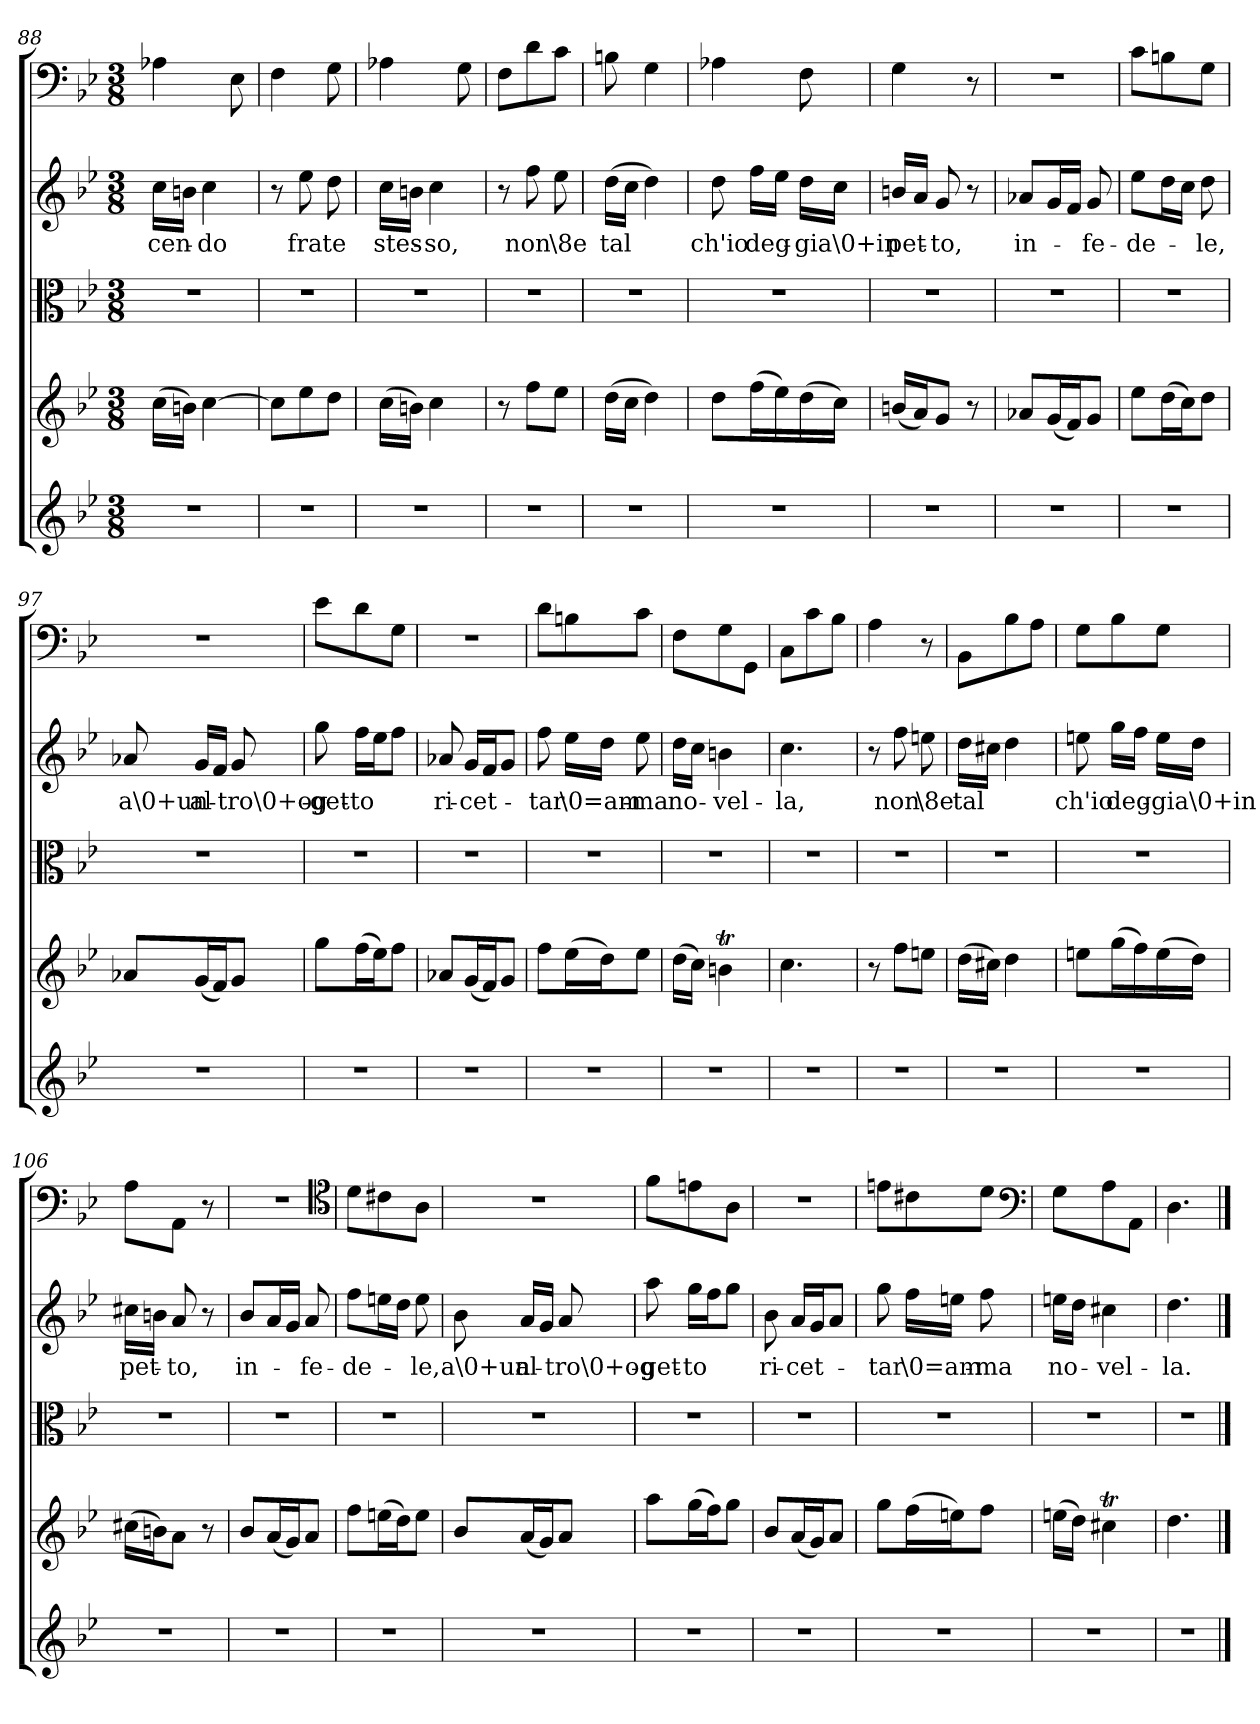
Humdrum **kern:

**kern	**kern	**kern	**kern	**text	**kern
*part5	*part4	*part3	*part2	*part2	*part1
*staff5	*staff4	*staff3	*staff2	*staff2	*staff1
*clefG2	*clefG2	*clefC3	*clefG2	*	*clefF4
*k[b-e-]	*k[b-e-]	*k[b-e-]	*k[b-e-]	*	*k[b-e-]
*B-:	*B-:	*B-:	*B-:	*	*B-:
*M3/8	*M3/8	*M3/8	*M3/8	*	*M3/8
=88	=88	=88	=88	=88	=88
4.r	(16cc\LL	4.r	16cc\LL	-cen-	4A-X\
.	16bn\JJ)	.	16bn\JJ	.	.
.	[4cc\	.	4cc\	-do	.
.	.	.	.	.	8E-\
=89	=89	=89	=89	=89	=89
4.r	8cc\L]	4.r	8r	.	4F\
.	8ee-\	.	8ee-\	fra	.
.	8dd\J	.	8dd\	te	8G\
=90	=90	=90	=90	=90	=90
4.r	(16cc\LL	4.r	16cc\LL	stes-	4A-X\
.	16bn\JJ)	.	16bn\JJ	.	.
.	4cc\	.	4cc\	-so,	.
.	.	.	.	.	8G\
=91	=91	=91	=91	=91	=91
4.r	8r	4.r	8r	.	8F\L
.	8ff\L	.	8ff\	non	8d\
.	8ee-\J	.	8ee-\	\8e	8c\J
=92	=92	=92	=92	=92	=92
4.r	(16dd\LL	4.r	(16dd\LL	tal	8Bn\
.	16cc\JJ	.	16cc\JJ	.	.
.	4dd\)	.	4dd\)	.	4G\
=93	=93	=93	=93	=93	=93
4.r	8dd\L	4.r	8dd\	ch'io	4A-X\
.	(16ff\L	.	16ff\LL	deg-	.
.	16ee-\)	.	16ee-\JJ	.	.
.	(16dd\	.	16dd\LL	-gia\0+in	8F\
.	16cc\JJ)	.	16cc\JJ	.	.
=94	=94	=94	=94	=94	=94
4.r	(16bn/LL	4.r	16bn/LL	pet-	4G\
.	16a/J)	.	16a/JJ	.	.
.	8g/J	.	8g/	-to,	.
.	8r	.	8r	.	8r
=95	=95	=95	=95	=95	=95
4.r	8a-X/L	4.r	8a-X/L	in-	4.r
.	(16g/L	.	16g/L	.	.
.	16f/J)	.	16f/JJ	.	.
.	8g/J	.	8g/	-fe-	.
=96	=96	=96	=96	=96	=96
4.r	8ee-\L	4.r	8ee-\L	-de-	8c\L
.	(16dd\L	.	16dd\L	.	8Bn\
.	16cc\J)	.	16cc\JJ	.	.
.	8dd\J	.	8dd\	-le,	8G\J
=97	=97	=97	=97	=97	=97
4.r	8a-X/L	4.r	8a-X/	a\0+un	4.r
.	(16g/L	.	16g/LL	al-	.
.	16f/J)	.	16f/JJ	.	.
.	8g/J	.	8g/	-tro\0+og-	.
=98	=98	=98	=98	=98	=98
4.r	8gg\L	4.r	8gg\	-get-	8e-\L
.	(16ff\L	.	16ff\LL	-to	8d\
.	16ee-\J)	.	16ee-\J	.	.
.	8ff\J	.	8ff\J	.	8G\J
=99	=99	=99	=99	=99	=99
4.r	8a-X/L	4.r	8a-X/	ri-	4.r
.	(16g/L	.	16g/LL	-cet-	.
.	16f/J)	.	16f/J	.	.
.	8g/J	.	8g/J	.	.
=100	=100	=100	=100	=100	=100
4.r	8ff\L	4.r	8ff\	-tar	8d\L
.	(16ee-\L	.	16ee-\LL	\0=am-	8Bn\
.	16dd\J)	.	16dd\JJ	.	.
.	8ee-\J	.	8ee-\	-ma	8c\J
=101	=101	=101	=101	=101	=101
4.r	(16dd\LL	4.r	16dd\LL	no-	8F\L
.	16cc\JJ)	.	16cc\JJ	.	.
.	4bnt\	.	4bn\	-vel-	8G\
.	.	.	.	.	8GG\J
=102	=102	=102	=102	=102	=102
4.r	4.cc\	4.r	4.cc\	-la,	8C\L
.	.	.	.	.	8c\
.	.	.	.	.	8B-\J
=103	=103	=103	=103	=103	=103
4.r	8r	4.r	8r	.	4A\
.	8ff\L	.	8ff\	non	.
.	8een\J	.	8een\	\8e	8r
=104	=104	=104	=104	=104	=104
4.r	(16dd\LL	4.r	16dd\LL	tal	8BB-\L
.	16cc#X\JJ)	.	16cc#X\JJ	.	.
.	4dd\	.	4dd\	.	8B-\
.	.	.	.	.	8A\J
=105	=105	=105	=105	=105	=105
4.r	8een\L	4.r	8een\	ch'io	8G\L
.	(16gg\L	.	16gg\LL	deg-	8B-\
.	16ff\)	.	16ff\JJ	.	.
.	(16ee\	.	16ee\LL	-gia\0+in	8G\J
.	16dd\JJ)	.	16dd\JJ	.	.
=106	=106	=106	=106	=106	=106
4.r	(16cc#X\LL	4.r	16cc#X\LL	pet-	8A\L
.	16bn\J)	.	16bn\JJ	.	.
.	8a\J	.	8a/	-to,	8AA\J
.	8r	.	8r	.	8r
=107	=107	=107	=107	=107	=107
4.r	8b-/L	4.r	8b-/L	in-	4.r
.	(16a/L	.	16a/L	.	.
.	16g/J)	.	16g/JJ	.	.
.	8a/J	.	8a/	-fe-	.
*	*	*	*	*	*clefC4
=108	=108	=108	=108	=108	=108
4.r	8ff\L	4.r	8ff\L	-de-	8d\L
.	(16een\L	.	16een\L	.	8c#X\
.	16dd\J)	.	16dd\JJ	.	.
.	8ee\J	.	8ee\	-le,	8A\J
=109	=109	=109	=109	=109	=109
4.r	8b-/L	4.r	8b-\	a\0+un	4.r
.	(16a/L	.	16a/LL	al-	.
.	16g/J)	.	16g/JJ	.	.
.	8a/J	.	8a/	-tro\0+og-	.
=110	=110	=110	=110	=110	=110
4.r	8aa\L	4.r	8aa\	-get-	8f\L
.	(16gg\L	.	16gg\LL	-to	8en\
.	16ff\J)	.	16ff\J	.	.
.	8gg\J	.	8gg\J	.	8A\J
=111	=111	=111	=111	=111	=111
4.r	8b-/L	4.r	8b-\	ri-	4.r
.	(16a/L	.	16a/LL	-cet-	.
.	16g/J)	.	16g/J	.	.
.	8a/J	.	8a/J	.	.
=112	=112	=112	=112	=112	=112
4.r	8gg\L	4.r	8gg\	-tar	8en\L
.	(16ff\L	.	16ff\LL	\0=am-	8c#X\
.	16een\J)	.	16een\JJ	.	.
.	8ff\J	.	8ff\	-ma	8d\J
*	*	*	*	*	*clefF4
=113	=113	=113	=113	=113	=113
4.r	(16een\LL	4.r	16een\LL	no-	8G\L
.	16dd\JJ)	.	16dd\JJ	.	.
.	4cc#Xt\	.	4cc#X\	-vel-	8A\
.	.	.	.	.	8AA\J
=114	=114	=114	=114	=114	=114
4.r	4.dd\	4.r	4.dd\	-la.	4.D\
==	==	==	==	==	==
*-	*-	*-	*-	*-	*-
